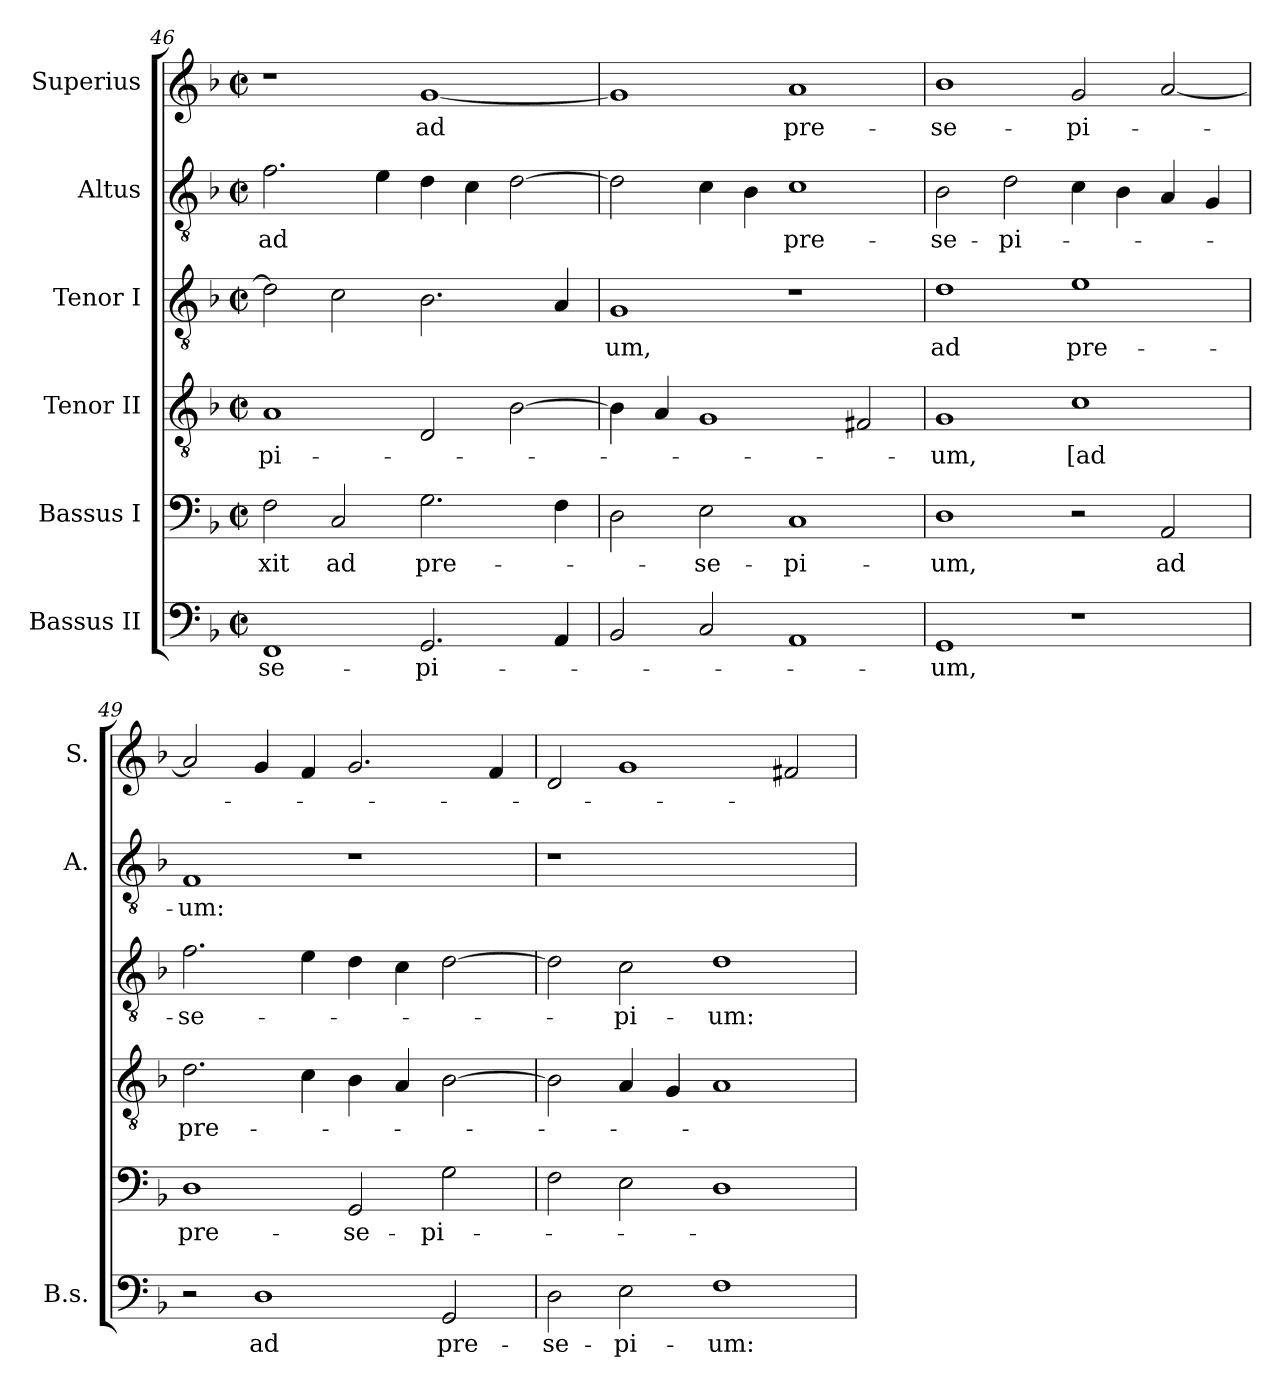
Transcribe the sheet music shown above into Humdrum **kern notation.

**kern	**text	**kern	**text	**kern	**text	**kern	**text	**kern	**text	**kern	**text
*part6	*part6	*part5	*part5	*part4	*part4	*part3	*part3	*part2	*part2	*part1	*part1
*staff6	*staff6	*staff5	*staff5	*staff4	*staff4	*staff3	*staff3	*staff2	*staff2	*staff1	*staff1
*I"Bassus II	*	*I"Bassus I	*	*I"Tenor II	*	*I"Tenor I	*	*I"Altus	*	*I"Superius	*
*I'B.s.	*	*	*	*	*	*	*	*I'A.	*	*I'S.	*
*clefF4	*	*clefF4	*	*clefGv2	*	*clefGv2	*	*clefGv2	*	*clefG2	*
*	*	*	*	*ITrd7c12	*	*ITrd7c12	*	*ITrd7c12	*	*	*
*k[b-]	*	*k[b-]	*	*k[b-]	*	*k[b-]	*	*k[b-]	*	*k[b-]	*
*F:	*	*F:	*	*F:	*	*F:	*	*F:	*	*F:	*
*M2/2	*	*M2/2	*	*M2/2	*	*M2/2	*	*M2/2	*	*M2/2	*
*met(c|)	*	*met(c|)	*	*met(c|)	*	*met(c|)	*	*met(c|)	*	*met(c|)	*
=46	=46	=46	=46	=46	=46	=46	=46	=46	=46	=46	=46
!	!LO:LY:b:color=#000000	!	!	!	!	!	!	!	!	!	!
!	!	!	!LO:LY:b:color=#000000	!	!	!	!	!	!	!	!
!	!	!	!	!	!LO:LY:b:color=#000000	!	!	!	!	!	!
!	!	!	!	!	!	!	!	!	!LO:LY:b:color=#000000	!	!
1FFi	-se-	2Fi\	-xit	1AAi	-pi-	2Di\]	.	2.Fi\	ad	1r	.
!	!	!	!LO:LY:b:color=#000000	!	!	!	!	!	!	!	!
.	.	2Ci/	ad	.	.	2Ci\	.	.	.	.	.
.	.	.	.	.	.	.	.	4Ei\	.	.	.
!	!LO:LY:b:color=#000000	!	!	!	!	!	!	!	!	!	!
!	!	!	!LO:LY:b:color=#000000	!	!	!	!	!	!	!	!
!	!	!	!	!	!	!	!	!	!	!	!LO:LY:b:color=#000000
2.GGi/	-pi-	2.Gi\	pre-	2DDi/	.	2.BB-i\	.	4Di\	.	[<1gi	ad
.	.	.	.	.	.	.	.	4Ci\	.	.	.
.	.	.	.	[>2BB-i\	.	.	.	[>2Di\	.	.	.
4AAi/	.	4Fi\	.	.	.	4AAi/	.	.	.	.	.
=47	=47	=47	=47	=47	=47	=47	=47	=47	=47	=47	=47
!	!	!	!	!	!	!	!LO:LY:b:color=#000000	!	!	!	!
2BB-i/	.	2Di\	.	4BB-i\]	.	1GGi	-um,	2Di\]	.	1gi]	.
.	.	.	.	4AAi/	.	.	.	.	.	.	.
!	!	!	!LO:LY:b:color=#000000	!	!	!	!	!	!	!	!
2Ci/	.	2Ei\	-se-	1GGi	.	.	.	4Ci\	.	.	.
.	.	.	.	.	.	.	.	4BB-i\	.	.	.
!	!	!	!LO:LY:b:color=#000000	!	!	!	!	!	!	!	!
!	!	!	!	!	!	!	!	!	!LO:LY:b:color=#000000	!	!
!	!	!	!	!	!	!	!	!	!	!	!LO:LY:b:color=#000000
1AAi	.	1Ci	-pi-	.	.	1r	.	1Ci	pre-	1ai	pre-
.	.	.	.	2FF#Xi/	.	.	.	.	.	.	.
=48	=48	=48	=48	=48	=48	=48	=48	=48	=48	=48	=48
!	!LO:LY:b:color=#000000	!	!	!	!	!	!	!	!	!	!
!	!	!	!LO:LY:b:color=#000000	!	!	!	!	!	!	!	!
!	!	!	!	!	!LO:LY:b:color=#000000	!	!	!	!	!	!
!	!	!	!	!	!	!	!LO:LY:b:color=#000000	!	!	!	!
!	!	!	!	!	!	!	!	!	!LO:LY:b:color=#000000	!	!
!	!	!	!	!	!	!	!	!	!	!	!LO:LY:b:color=#000000
1GGi	-um,	1Di	-um,	1GGi	-um,	1Di	ad	2BB-i\	-se-	1b-i	-se-
!	!	!	!	!	!	!	!	!	!LO:LY:b:color=#000000	!	!
.	.	.	.	.	.	.	.	2Di\	-pi-	.	.
!	!	!	!	!	!LO:LY:b:color=#000000	!	!	!	!	!	!
!	!	!	!	!	!	!	!LO:LY:b:color=#000000	!	!	!	!
!	!	!	!	!	!	!	!	!	!	!	!LO:LY:b:color=#000000
1r	.	2r	.	1Ci	[ad	1Ei	pre-	4Ci\	.	2gi/	-pi-
.	.	.	.	.	.	.	.	4BB-i\	.	.	.
!	!	!	!LO:LY:b:color=#000000	!	!	!	!	!	!	!	!
.	.	2AAi/	ad	.	.	.	.	4AAi/	.	[<2ai/	.
.	.	.	.	.	.	.	.	4GGi/	.	.	.
!!LO:PB:g=z
=49	=49	=49	=49	=49	=49	=49	=49	=49	=49	=49	=49
!	!	!	!LO:LY:b:color=#000000	!	!	!	!	!	!	!	!
!	!	!	!	!	!LO:LY:b:color=#000000	!	!	!	!	!	!
!	!	!	!	!	!	!	!LO:LY:b:color=#000000	!	!	!	!
!	!	!	!	!	!	!	!	!	!LO:LY:b:color=#000000	!	!
2r	.	1Di	pre-	2.Di\	pre-	2.Fi\	-se-	1FFi	-um:	2ai/]	.
!	!LO:LY:b:color=#000000	!	!	!	!	!	!	!	!	!	!
1Di	ad	.	.	.	.	.	.	.	.	4gi/	.
.	.	.	.	4Ci\	.	4Ei\	.	.	.	4fi/	.
!	!	!	!LO:LY:b:color=#000000	!	!	!	!	!	!	!	!
.	.	2GGi/	-se-	4BB-i\	.	4Di\	.	1r	.	2.gi/	.
.	.	.	.	4AAi/	.	4Ci\	.	.	.	.	.
!	!LO:LY:b:color=#000000	!	!	!	!	!	!	!	!	!	!
!	!	!	!LO:LY:b:color=#000000	!	!	!	!	!	!	!	!
2GGi/	pre-	2Gi\	-pi-	[>2BB-i\	.	[>2Di\	.	.	.	.	.
.	.	.	.	.	.	.	.	.	.	4fi/	.
=50	=50	=50	=50	=50	=50	=50	=50	=50	=50	=50	=50
!	!LO:LY:b:color=#000000	!	!	!	!	!	!	!LO:N:vis=1	!	!	!
2Di\	-se-	2Fi\	.	2BB-i\]	.	2Di\]	.	1r	.	2di/	.
!	!LO:LY:b:color=#000000	!	!	!	!	!	!	!	!	!	!
!	!	!	!	!	!	!	!LO:LY:b:color=#000000	!	!	!	!
2Ei\	-pi-	2Ei\	.	4AAi/	.	2Ci\	-pi-	.	.	1gi	.
.	.	.	.	4GGi/	.	.	.	.	.	.	.
!	!LO:LY:b:color=#000000	!	!	!	!	!	!	!	!	!	!
!	!	!	!	!	!	!	!LO:LY:b:color=#000000	!	!	!	!
1Fi	-um:	1Di	.	1AAi	.	1Di	-um:	1ryy	.	.	.
.	.	.	.	.	.	.	.	.	.	2f#Xi/	.
=	=	=	=	=	=	=	=	=	=	=	=
*-	*-	*-	*-	*-	*-	*-	*-	*-	*-	*-	*-
